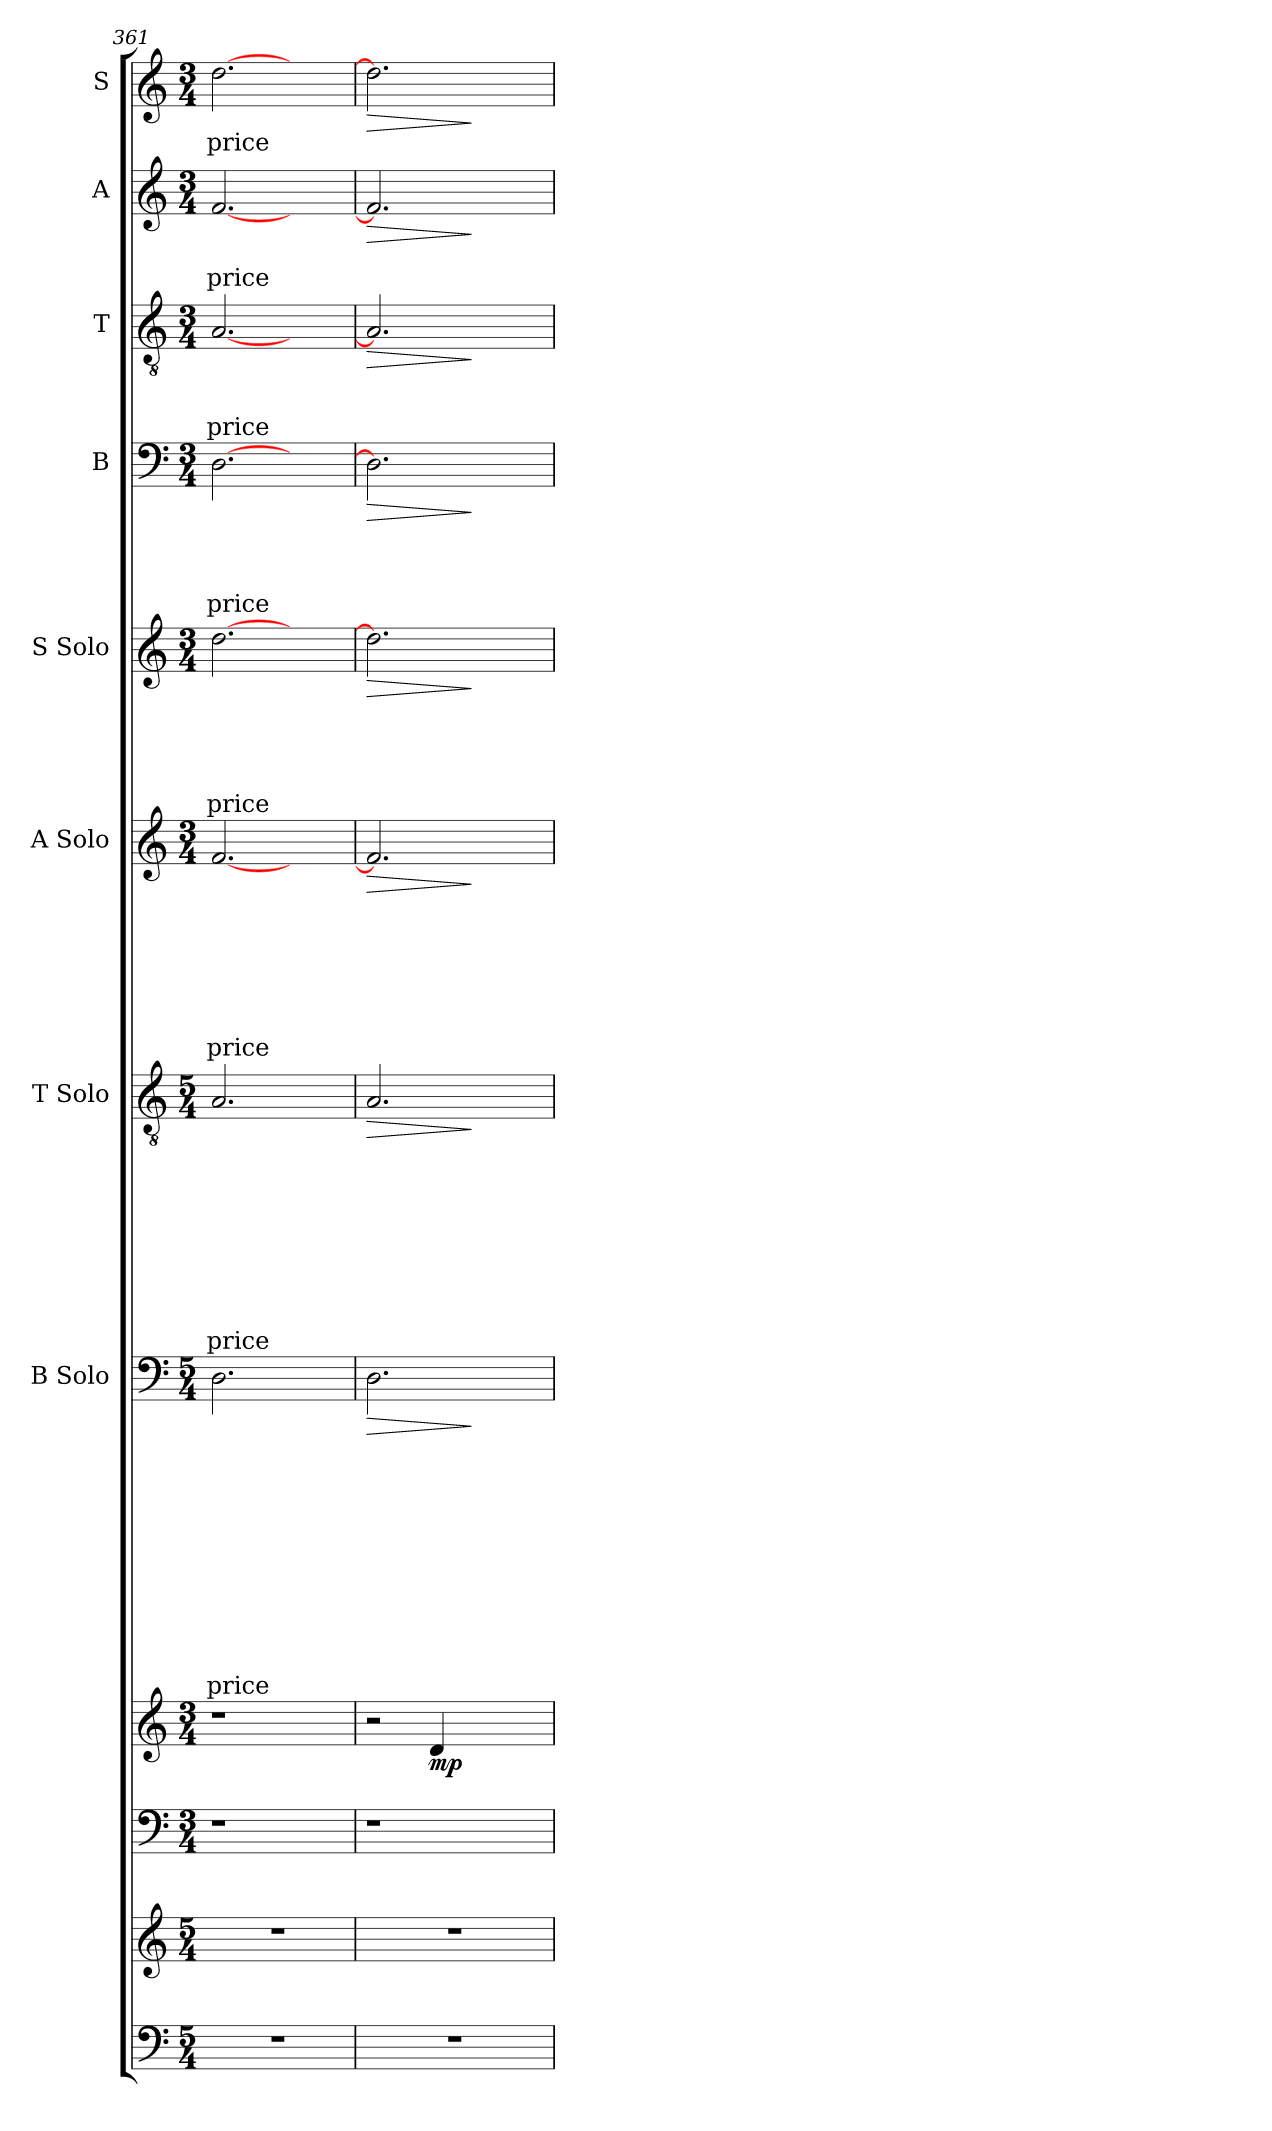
**kern	**kern	**kern	**kern	**dynam	**kern	**text	**text	**text	**text	**text	**text	**text	**text	**text	**text	**text	**dynam	**kern	**text	**text	**text	**text	**text	**text	**text	**text	**text	**dynam	**kern	**text	**text	**text	**text	**text	**text	**text	**dynam	**kern	**text	**text	**text	**text	**text	**dynam	**kern	**text	**text	**text	**text	**dynam	**kern	**text	**text	**text	**dynam	**kern	**text	**text	**dynam	**kern	**text	**dynam
*part12	*part11	*part10	*part9	*part9	*part8	*part8	*part8	*part8	*part8	*part8	*part8	*part8	*part8	*part8	*part8	*part8	*part8	*part7	*part7	*part7	*part7	*part7	*part7	*part7	*part7	*part7	*part7	*part7	*part6	*part6	*part6	*part6	*part6	*part6	*part6	*part6	*part6	*part5	*part5	*part5	*part5	*part5	*part5	*part5	*part4	*part4	*part4	*part4	*part4	*part4	*part3	*part3	*part3	*part3	*part3	*part2	*part2	*part2	*part2	*part1	*part1	*part1
*staff12	*staff11	*staff10	*staff9	*staff9	*staff8	*staff8	*staff8	*staff8	*staff8	*staff8	*staff8	*staff8	*staff8	*staff8	*staff8	*staff8	*staff8	*staff7	*staff7	*staff7	*staff7	*staff7	*staff7	*staff7	*staff7	*staff7	*staff7	*staff7	*staff6	*staff6	*staff6	*staff6	*staff6	*staff6	*staff6	*staff6	*staff6	*staff5	*staff5	*staff5	*staff5	*staff5	*staff5	*staff5	*staff4	*staff4	*staff4	*staff4	*staff4	*staff4	*staff3	*staff3	*staff3	*staff3	*staff3	*staff2	*staff2	*staff2	*staff2	*staff1	*staff1	*staff1
*	*	*	*	*	*I"B Solo	*	*	*	*	*	*	*	*	*	*	*	*	*I"T Solo	*	*	*	*	*	*	*	*	*	*	*I"A Solo	*	*	*	*	*	*	*	*	*I"S Solo	*	*	*	*	*	*	*I"B	*	*	*	*	*	*I"T	*	*	*	*	*I"A	*	*	*	*I"S	*	*
*clefF4	*clefG2	*clefF4	*clefG2	*	*clefF4	*	*	*	*	*	*	*	*	*	*	*	*	*clefGv2	*	*	*	*	*	*	*	*	*	*	*clefG2	*	*	*	*	*	*	*	*	*clefG2	*	*	*	*	*	*	*clefF4	*	*	*	*	*	*clefGv2	*	*	*	*	*clefG2	*	*	*	*clefG2	*	*
*k[]	*k[]	*k[]	*k[]	*	*k[]	*	*	*	*	*	*	*	*	*	*	*	*	*k[]	*	*	*	*	*	*	*	*	*	*	*k[]	*	*	*	*	*	*	*	*	*k[]	*	*	*	*	*	*	*k[]	*	*	*	*	*	*k[]	*	*	*	*	*k[]	*	*	*	*k[]	*	*
*C:	*C:	*C:	*C:	*	*C:	*	*	*	*	*	*	*	*	*	*	*	*	*C:	*	*	*	*	*	*	*	*	*	*	*C:	*	*	*	*	*	*	*	*	*C:	*	*	*	*	*	*	*C:	*	*	*	*	*	*C:	*	*	*	*	*C:	*	*	*	*C:	*	*
*M5/4	*M5/4	*M3/4	*M3/4	*	*M5/4	*	*	*	*	*	*	*	*	*	*	*	*	*M5/4	*	*	*	*	*	*	*	*	*	*	*M3/4	*	*	*	*	*	*	*	*	*M3/4	*	*	*	*	*	*	*M3/4	*	*	*	*	*	*M3/4	*	*	*	*	*M3/4	*	*	*	*M3/4	*	*
=361	=361	=361	=361	=361	=361	=361	=361	=361	=361	=361	=361	=361	=361	=361	=361	=361	=361	=361	=361	=361	=361	=361	=361	=361	=361	=361	=361	=361	=361	=361	=361	=361	=361	=361	=361	=361	=361	=361	=361	=361	=361	=361	=361	=361	=361	=361	=361	=361	=361	=361	=361	=361	=361	=361	=361	=361	=361	=361	=361	=361	=361	=361
!	!	!LO:N:vis=1	!LO:N:vis=1	!	!	!	!	!	!	!	!	!	!	!	!	!LO:LY:b	!	!	!	!	!	!	!	!	!	!	!LO:LY:b	!	!	!	!	!	!	!	!	!LO:LY:b	!	!	!	!	!	!	!LO:LY:b	!	!	!	!	!	!LO:LY:b	!	!	!	!	!LO:LY:b	!	!	!	!LO:LY:b	!	!	!LO:LY:b	!
4%5r	4%5r	2.r	2.r	.	2.D\	.	.	.	.	.	.	.	.	.	.	price	.	2.A/	.	.	.	.	.	.	.	.	price	.	[<2.f/	.	.	.	.	.	.	price	.	[>2.dd\	.	.	.	.	price	.	[>2.D\	.	.	.	price	.	[<2.A/	.	.	price	.	[<2.f/	.	price	.	[>2.dd\	price	.
.	.	2ryy	2ryy	.	2ryy	.	.	.	.	.	.	.	.	.	.	.	.	2ryy	.	.	.	.	.	.	.	.	.	.	2ryy	.	.	.	.	.	.	.	.	2ryy	.	.	.	.	.	.	2ryy	.	.	.	.	.	2ryy	.	.	.	.	2ryy	.	.	.	2ryy	.	.
=362	=362	=362	=362	=362	=362	=362	=362	=362	=362	=362	=362	=362	=362	=362	=362	=362	=362	=362	=362	=362	=362	=362	=362	=362	=362	=362	=362	=362	=362	=362	=362	=362	=362	=362	=362	=362	=362	=362	=362	=362	=362	=362	=362	=362	=362	=362	=362	=362	=362	=362	=362	=362	=362	=362	=362	=362	=362	=362	=362	=362	=362	=362
!	!	!LO:N:vis=1	!	!	!	!	!	!	!	!	!	!	!	!	!	!	!LO:HP:b	!	!	!	!	!	!	!	!	!	!	!LO:HP:b	!	!	!	!	!	!	!	!	!LO:HP:b	!	!	!	!	!	!	!LO:HP:b	!	!	!	!	!	!LO:HP:b	!	!	!	!	!LO:HP:b	!	!	!	!LO:HP:b	!	!	!LO:HP:b
*	*	*	*^	*	*	*	*	*	*	*	*	*	*	*	*	*	*	*	*	*	*	*	*	*	*	*	*	*	*	*	*	*	*	*	*	*	*	*	*	*	*	*	*	*	*	*	*	*	*	*	*	*	*	*	*	*	*	*	*	*	*	*
4%5r	4%5r	2.r	2ryy	2r	.	2.D\	.	.	.	.	.	.	.	.	.	.	.	>	2.A/	.	.	.	.	.	.	.	.	.	>	2.f/]	.	.	.	.	.	.	.	>	2.dd\]	.	.	.	.	.	>	2.D\]	.	.	.	.	>	2.A/]	.	.	.	>	2.f/]	.	.	>	2.dd\]	.	>
!	!	!	!	!	!LO:DY:b	!	!	!	!	!	!	!	!	!	!	!	!	!	!	!	!	!	!	!	!	!	!	!	!	!	!	!	!	!	!	!	!	!	!	!	!	!	!	!	!	!	!	!	!	!	!	!	!	!	!	!	!	!	!	!	!	!	!
.	.	.	2ryy	4d/	mp	.	.	.	.	.	.	.	.	.	.	.	.	.	.	.	.	.	.	.	.	.	.	.	.	.	.	.	.	.	.	.	.	.	.	.	.	.	.	.	.	.	.	.	.	.	.	.	.	.	.	.	.	.	.	.	.	.	.
.	.	2ryy	.	2ryy	.	2ryy	.	.	.	.	.	.	.	.	.	.	.	]	2ryy	.	.	.	.	.	.	.	.	.	]	2ryy	.	.	.	.	.	.	.	]	2ryy	.	.	.	.	.	]	2ryy	.	.	.	.	]	2ryy	.	.	.	]	2ryy	.	.	]	2ryy	.	]
.	.	.	4ryy	.	.	.	.	.	.	.	.	.	.	.	.	.	.	.	.	.	.	.	.	.	.	.	.	.	.	.	.	.	.	.	.	.	.	.	.	.	.	.	.	.	.	.	.	.	.	.	.	.	.	.	.	.	.	.	.	.	.	.	.
*	*	*	*v	*v	*	*	*	*	*	*	*	*	*	*	*	*	*	*	*	*	*	*	*	*	*	*	*	*	*	*	*	*	*	*	*	*	*	*	*	*	*	*	*	*	*	*	*	*	*	*	*	*	*	*	*	*	*	*	*	*	*	*	*
=	=	=	=	=	=	=	=	=	=	=	=	=	=	=	=	=	=	=	=	=	=	=	=	=	=	=	=	=	=	=	=	=	=	=	=	=	=	=	=	=	=	=	=	=	=	=	=	=	=	=	=	=	=	=	=	=	=	=	=	=	=	=
*-	*-	*-	*-	*-	*-	*-	*-	*-	*-	*-	*-	*-	*-	*-	*-	*-	*-	*-	*-	*-	*-	*-	*-	*-	*-	*-	*-	*-	*-	*-	*-	*-	*-	*-	*-	*-	*-	*-	*-	*-	*-	*-	*-	*-	*-	*-	*-	*-	*-	*-	*-	*-	*-	*-	*-	*-	*-	*-	*-	*-	*-	*-
